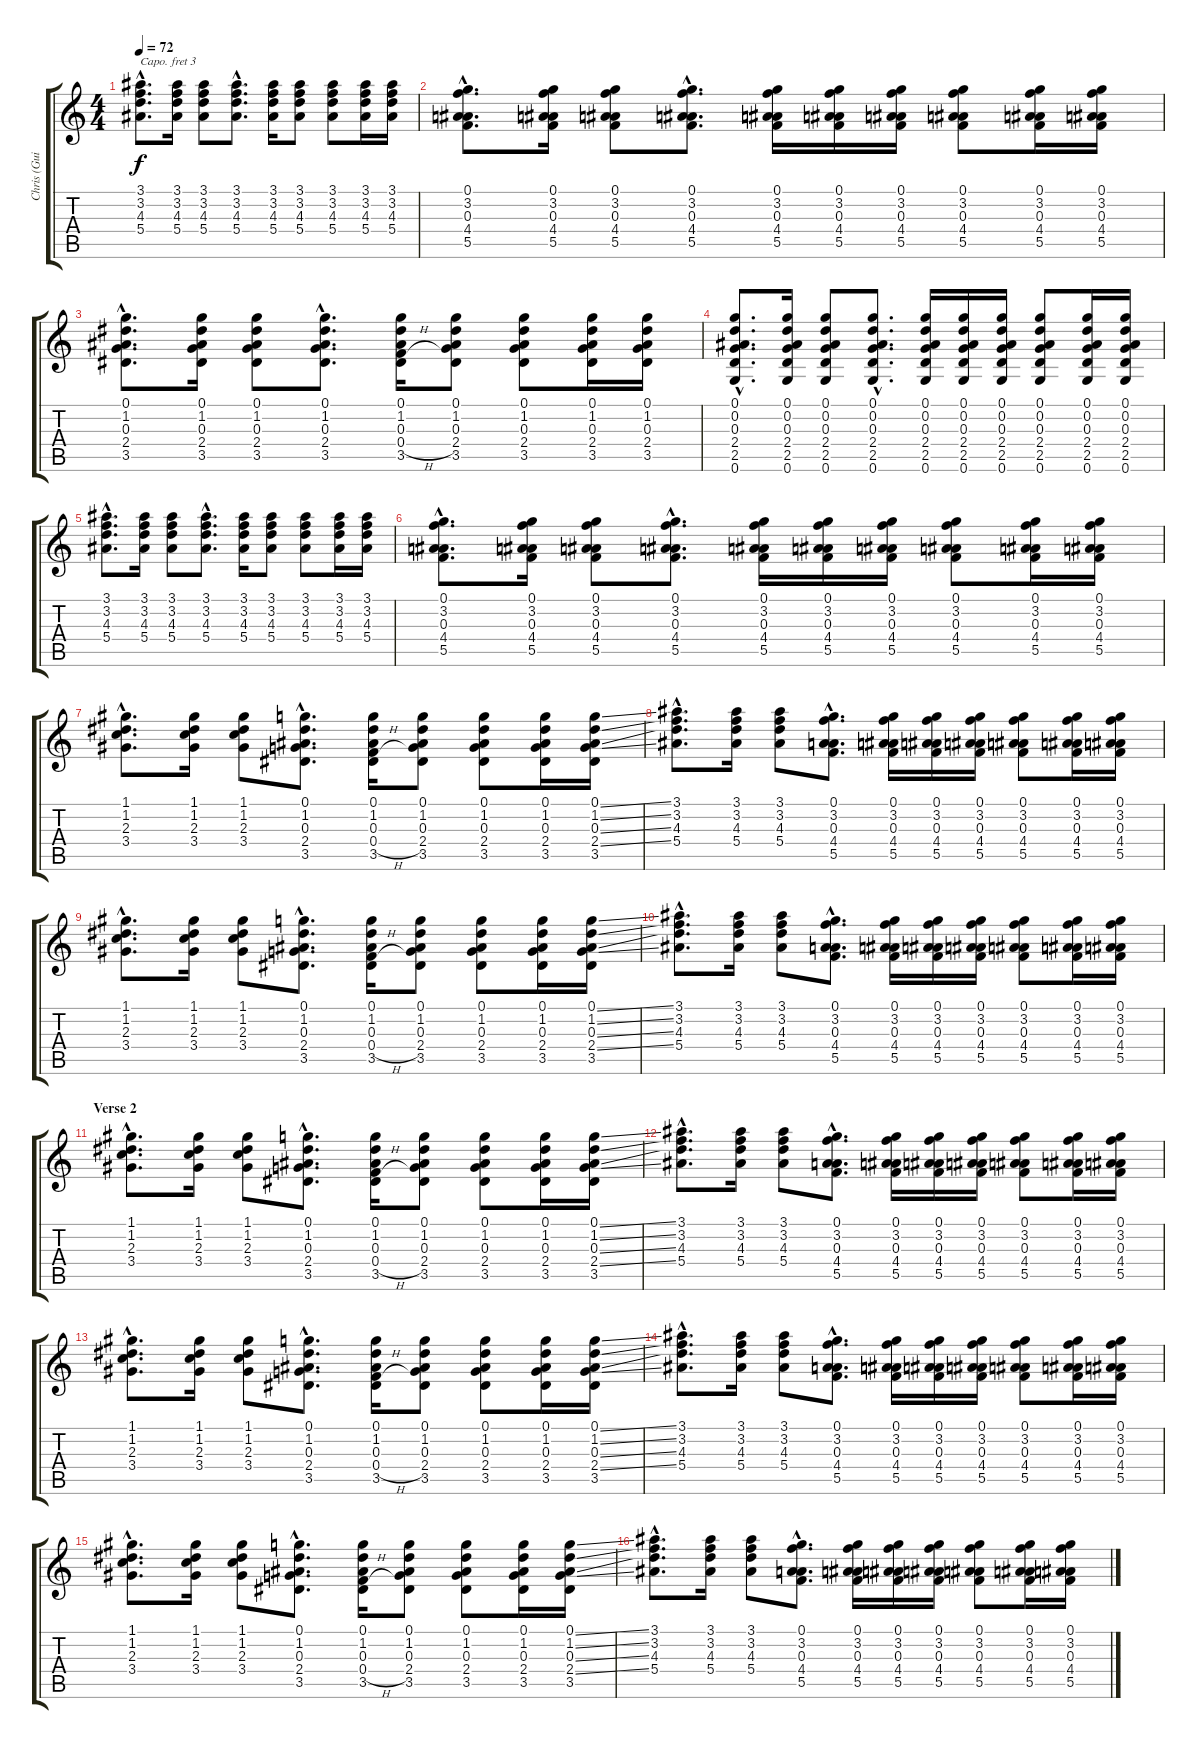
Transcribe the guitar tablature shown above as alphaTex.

\track ("Chris (Guitar Overdub) Capo 3rd" "Chris (Gui") {instrument distortionguitar}
\staff {score tabs}
\capo 3
\tuning (E4 B3 G3 D3 A2 E2) {hide}
\ts (4 4)
\tempo 72
\clef g2
\ks c
(3.1{hac} 3.2{hac} 4.3{hac} 5.4{hac}).8{d dy f} (3.1 3.2 4.3 5.4).16 (3.1 3.2 4.3 5.4).8 (3.1{hac} 3.2{hac} 4.3{hac} 5.4{hac}).8{d} (3.1 3.2 4.3 5.4).16 (3.1 3.2 4.3 5.4).8 (3.1 3.2 4.3 5.4).8 (3.1 3.2 4.3 5.4).16 (3.1 3.2 4.3 5.4).16 |
(0.1{hac} 3.2{hac} 0.3{hac} 4.4{hac} 5.5{hac}).8{d} (0.1 3.2 0.3 4.4 5.5).16 (0.1 3.2 0.3 4.4 5.5).8 (0.1{hac} 3.2{hac} 0.3{hac} 4.4{hac} 5.5{hac}).8{d} (0.1 3.2 0.3 4.4 5.5).16 (0.1 3.2 0.3 4.4 5.5).16 (0.1 3.2 0.3 4.4 5.5).16 (0.1 3.2 0.3 4.4 5.5).8 (0.1 3.2 0.3 4.4 5.5).16 (0.1 3.2 0.3 4.4 5.5).16 |
(0.1{hac} 1.2{hac} 0.3{hac} 2.4{hac} 3.5{hac}).8{d} (0.1 1.2 0.3 2.4 3.5).16 (0.1 1.2 0.3 2.4 3.5).8 (0.1{hac} 1.2{hac} 0.3{hac} 2.4{hac} 3.5{hac}).8{d} (0.1 1.2 0.3 0.4{h} 3.5).16 (0.1 1.2 0.3 2.4 3.5).8 (0.1 1.2 0.3 2.4 3.5).8 (0.1 1.2 0.3 2.4 3.5).16 (0.1 1.2 0.3 2.4 3.5).16 |
(0.1{hac} 0.2{hac} 0.3{hac} 2.4{hac} 2.5{hac} 0.6{hac}).8{d} (0.1 0.2 0.3 2.4 2.5 0.6).16 (0.1 0.2 0.3 2.4 2.5 0.6).8 (0.1{hac} 0.2{hac} 0.3{hac} 2.4{hac} 2.5{hac} 0.6{hac}).8{d} (0.1 0.2 0.3 2.4 2.5 0.6).16 (0.1 0.2 0.3 2.4 2.5 0.6).16 (0.1 0.2 0.3 2.4 2.5 0.6).16 (0.1 0.2 0.3 2.4 2.5 0.6).8 (0.1 0.2 0.3 2.4 2.5 0.6).16 (0.1 0.2 0.3 2.4 2.5 0.6).16 |
(3.1{hac} 3.2{hac} 4.3{hac} 5.4{hac}).8{d} (3.1 3.2 4.3 5.4).16 (3.1 3.2 4.3 5.4).8 (3.1{hac} 3.2{hac} 4.3{hac} 5.4{hac}).8{d} (3.1 3.2 4.3 5.4).16 (3.1 3.2 4.3 5.4).8 (3.1 3.2 4.3 5.4).8 (3.1 3.2 4.3 5.4).16 (3.1 3.2 4.3 5.4).16 |
(0.1{hac} 3.2{hac} 0.3{hac} 4.4{hac} 5.5{hac}).8{d} (0.1 3.2 0.3 4.4 5.5).16 (0.1 3.2 0.3 4.4 5.5).8 (0.1{hac} 3.2{hac} 0.3{hac} 4.4{hac} 5.5{hac}).8{d} (0.1 3.2 0.3 4.4 5.5).16 (0.1 3.2 0.3 4.4 5.5).16 (0.1 3.2 0.3 4.4 5.5).16 (0.1 3.2 0.3 4.4 5.5).8 (0.1 3.2 0.3 4.4 5.5).16 (0.1 3.2 0.3 4.4 5.5).16 |
(1.1{hac} 1.2{hac} 2.3{hac} 3.4{hac}).8{d} (1.1 1.2 2.3 3.4).16 (1.1 1.2 2.3 3.4).8 (0.1{hac} 1.2{hac} 0.3{hac} 2.4{hac} 3.5{hac}).8{d} (0.1 1.2 0.3 0.4{h} 3.5).16 (0.1 1.2 0.3 2.4 3.5).8 (0.1 1.2 0.3 2.4 3.5).8 (0.1 1.2 0.3 2.4 3.5).16 (0.1{ss} 1.2{ss} 0.3{ss} 2.4{ss} 3.5).16 |
(3.1{hac} 3.2{hac} 4.3{hac} 5.4{hac}).8{d} (3.1 3.2 4.3 5.4).16 (3.1 3.2 4.3 5.4).8 (0.1{hac} 3.2{hac} 0.3{hac} 4.4{hac} 5.5{hac}).8{d} (0.1 3.2 0.3 4.4 5.5).16 (0.1 3.2 0.3 4.4 5.5).16 (0.1 3.2 0.3 4.4 5.5).16 (0.1 3.2 0.3 4.4 5.5).8 (0.1 3.2 0.3 4.4 5.5).16 (0.1 3.2 0.3 4.4 5.5).16 |
(1.1{hac} 1.2{hac} 2.3{hac} 3.4{hac}).8{d} (1.1 1.2 2.3 3.4).16 (1.1 1.2 2.3 3.4).8 (0.1{hac} 1.2{hac} 0.3{hac} 2.4{hac} 3.5{hac}).8{d} (0.1 1.2 0.3 0.4{h} 3.5).16 (0.1 1.2 0.3 2.4 3.5).8 (0.1 1.2 0.3 2.4 3.5).8 (0.1 1.2 0.3 2.4 3.5).16 (0.1{ss} 1.2{ss} 0.3{ss} 2.4{ss} 3.5).16 |
(3.1{hac} 3.2{hac} 4.3{hac} 5.4{hac}).8{d} (3.1 3.2 4.3 5.4).16 (3.1 3.2 4.3 5.4).8 (0.1{hac} 3.2{hac} 0.3{hac} 4.4{hac} 5.5{hac}).8{d} (0.1 3.2 0.3 4.4 5.5).16 (0.1 3.2 0.3 4.4 5.5).16 (0.1 3.2 0.3 4.4 5.5).16 (0.1 3.2 0.3 4.4 5.5).8 (0.1 3.2 0.3 4.4 5.5).16 (0.1 3.2 0.3 4.4 5.5).16 |
\section ("" "Verse 2")
(1.1{hac} 1.2{hac} 2.3{hac} 3.4{hac}).8{d} (1.1 1.2 2.3 3.4).16 (1.1 1.2 2.3 3.4).8 (0.1{hac} 1.2{hac} 0.3{hac} 2.4{hac} 3.5{hac}).8{d} (0.1 1.2 0.3 0.4{h} 3.5).16 (0.1 1.2 0.3 2.4 3.5).8 (0.1 1.2 0.3 2.4 3.5).8 (0.1 1.2 0.3 2.4 3.5).16 (0.1{ss} 1.2{ss} 0.3{ss} 2.4{ss} 3.5).16 |
(3.1{hac} 3.2{hac} 4.3{hac} 5.4{hac}).8{d} (3.1 3.2 4.3 5.4).16 (3.1 3.2 4.3 5.4).8 (0.1{hac} 3.2{hac} 0.3{hac} 4.4{hac} 5.5{hac}).8{d} (0.1 3.2 0.3 4.4 5.5).16 (0.1 3.2 0.3 4.4 5.5).16 (0.1 3.2 0.3 4.4 5.5).16 (0.1 3.2 0.3 4.4 5.5).8 (0.1 3.2 0.3 4.4 5.5).16 (0.1 3.2 0.3 4.4 5.5).16 |
(1.1{hac} 1.2{hac} 2.3{hac} 3.4{hac}).8{d} (1.1 1.2 2.3 3.4).16 (1.1 1.2 2.3 3.4).8 (0.1{hac} 1.2{hac} 0.3{hac} 2.4{hac} 3.5{hac}).8{d} (0.1 1.2 0.3 0.4{h} 3.5).16 (0.1 1.2 0.3 2.4 3.5).8 (0.1 1.2 0.3 2.4 3.5).8 (0.1 1.2 0.3 2.4 3.5).16 (0.1{ss} 1.2{ss} 0.3{ss} 2.4{ss} 3.5).16 |
(3.1{hac} 3.2{hac} 4.3{hac} 5.4{hac}).8{d} (3.1 3.2 4.3 5.4).16 (3.1 3.2 4.3 5.4).8 (0.1{hac} 3.2{hac} 0.3{hac} 4.4{hac} 5.5{hac}).8{d} (0.1 3.2 0.3 4.4 5.5).16 (0.1 3.2 0.3 4.4 5.5).16 (0.1 3.2 0.3 4.4 5.5).16 (0.1 3.2 0.3 4.4 5.5).8 (0.1 3.2 0.3 4.4 5.5).16 (0.1 3.2 0.3 4.4 5.5).16 |
(1.1{hac} 1.2{hac} 2.3{hac} 3.4{hac}).8{d} (1.1 1.2 2.3 3.4).16 (1.1 1.2 2.3 3.4).8 (0.1{hac} 1.2{hac} 0.3{hac} 2.4{hac} 3.5{hac}).8{d} (0.1 1.2 0.3 0.4{h} 3.5).16 (0.1 1.2 0.3 2.4 3.5).8 (0.1 1.2 0.3 2.4 3.5).8 (0.1 1.2 0.3 2.4 3.5).16 (0.1{ss} 1.2{ss} 0.3{ss} 2.4{ss} 3.5).16 |
(3.1{hac} 3.2{hac} 4.3{hac} 5.4{hac}).8{d} (3.1 3.2 4.3 5.4).16 (3.1 3.2 4.3 5.4).8 (0.1{hac} 3.2{hac} 0.3{hac} 4.4{hac} 5.5{hac}).8{d} (0.1 3.2 0.3 4.4 5.5).16 (0.1 3.2 0.3 4.4 5.5).16 (0.1 3.2 0.3 4.4 5.5).16 (0.1 3.2 0.3 4.4 5.5).8 (0.1 3.2 0.3 4.4 5.5).16 (0.1 3.2 0.3 4.4 5.5).16
